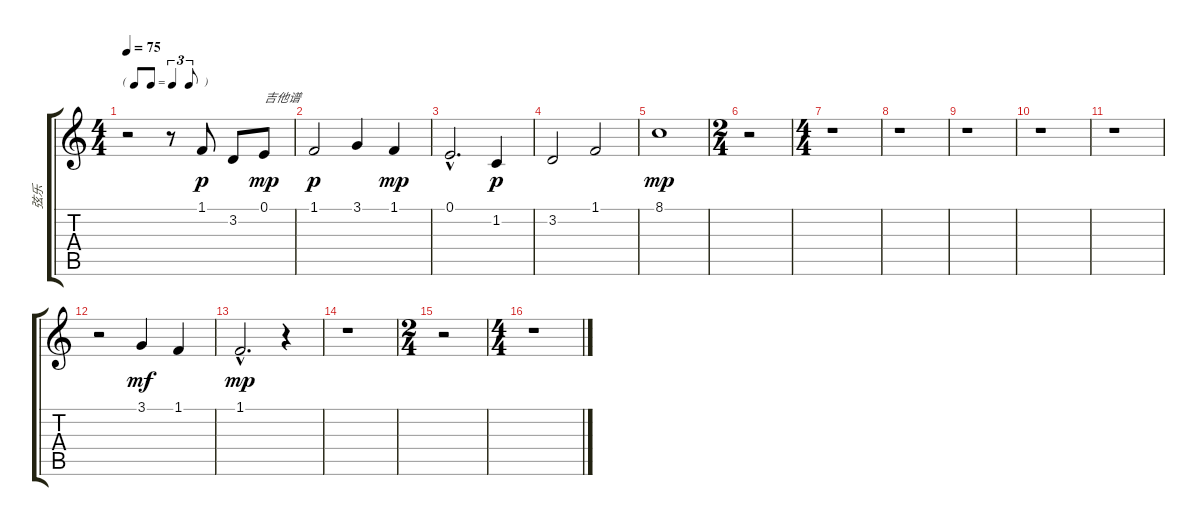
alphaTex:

\track ("弦乐" "弦乐") {instrument stringensemble1}
\staff {score tabs}
\tuning (E4 B3 G3 D3 A2 E2) {hide}
\ts (4 4)
\tf triplet8th
\tempo 75
\clef g2
\ks c
r.2{dy p instrument stringensemble1} r.8 1.1.8 3.2.8 0.1.8{txt "吉他谱" dy mp} |
1.1.2{dy p} 3.1.4 1.1.4{dy mp} |
0.1{hac}.2{d} 1.2.4{dy p} |
3.2.2 1.1.2 |
8.1.1{dy mp} |
\ts (2 4)
r.2 |
\ts (4 4)
r.1 |
r.1 |
r.1 |
r.1 |
r.1 |
r.2 3.1.4{dy mf} 1.1.4 |
1.1{hac}.2{d dy mp} r.4 |
r.1 |
\ts (2 4)
r.2 |
\ts (4 4)
r.1
